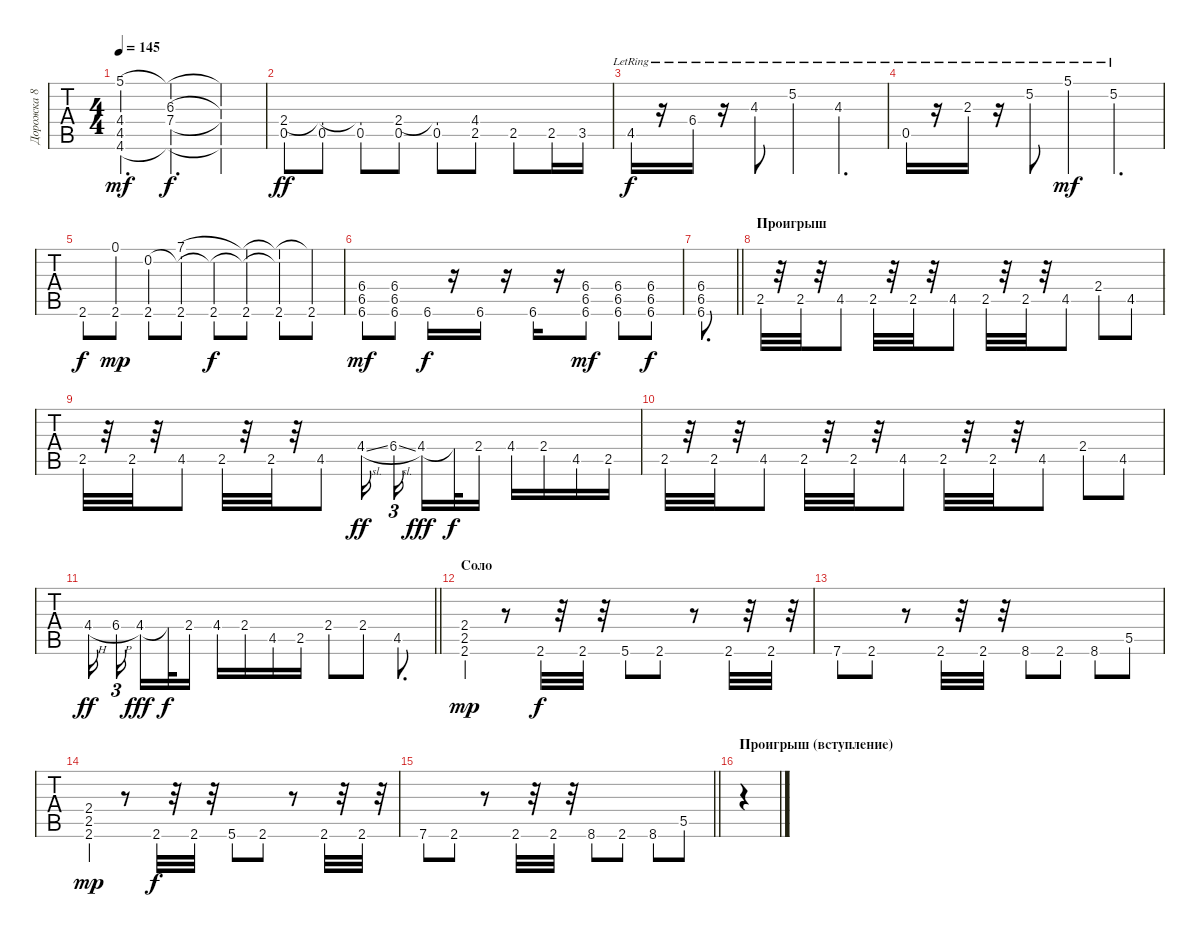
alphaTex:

\track ("Дорожка 8" "Дорожка 8") {instrument distortionguitar}
\staff {tabs}
\tuning (D4 A3 F3 C3 G2 C2) {hide}
\ts (4 4)
\tempo 145
\clef g2
\ks c
(5.1 4.4 4.5 4.6).4{d dy mf} (5.1{t} 6.3 7.4 4.6{t}).4{d dy f} (5.1{t} 6.3{t} 7.4{t} 4.6{t}).4 |
(2.4 0.5).8{dy ff} (2.4{t} 0.5).8 (2.4{t} 0.5).8 (2.4 0.5).8 (2.4{t} 0.5).8 (4.4 2.5).8 2.5.8 2.5.16 3.5.16 |
4.5{lr}.16{dy f} r.16 6.4{lr}.16 r.16 4.3{lr}.8 5.2{lr}.4 4.3{lr}.4{d} |
0.5{lr}.16 r.16 2.3{lr}.16 r.16 5.2{lr}.8 5.1{lr}.4{dy mf} 5.2{lr}.4{d} |
2.6.8{dy f} (0.1 2.6).8{dy mp} (0.2 2.6).8 (7.1 0.2{t} 2.6).8 (0.2{t} 2.6).8{dy f} (7.1{t} 0.2{t} 2.6).8 (7.1{t} 0.2{t} 2.6).8 (7.1{t} 2.6).8 |
(6.4 6.5 6.6).8{dy mf} (6.4 6.5 6.6).8 6.6.16{dy f} r.16 6.6.16 r.16 6.6.16 r.16 (6.4 6.5 6.6).8{dy mf} (6.4 6.5 6.6).8 (6.4 6.5 6.6).8{dy f} |
\barLineRight lightlight
(6.4 6.5 6.6).8{d} |
\section ("" "Проигрыш")
2.5.32 r.32 2.5.32 r.32 4.5.8 2.5.32 r.32 2.5.32 r.32 4.5.8 2.5.32 r.32 2.5.32 r.32 4.5.8 2.4.8 4.5.8 |
2.5.32 r.32 2.5.32 r.32 4.5.8 2.5.32 r.32 2.5.32 r.32 4.5.8 4.4{sl}.16{dy ff beam splitsecondary} 6.4{sl}.16{tu (3 2) beam splitsecondary} 4.4.16{dy fff} 4.4{t}.32{dy f} 2.4.16 4.4.16 2.4.16 4.5.16 2.5.16 |
2.5.32 r.32 2.5.32 r.32 4.5.8 2.5.32 r.32 2.5.32 r.32 4.5.8 2.5.32 r.32 2.5.32 r.32 4.5.8 2.4.8 4.5.8 |
\barLineRight lightlight
4.4{h}.16{dy ff beam splitsecondary} 6.4{h}.16{tu (3 2) beam splitsecondary} 4.4.16{dy fff} 4.4{t}.32{dy f} 2.4.16 4.4.16 2.4.16 4.5.16 2.5.16 2.4.8 2.4.8 4.5.8{d} |
\section ("" "Соло")
(2.4 2.5 2.6).4{dy mp balance 8} r.8 2.6.32{dy f} r.32 2.6.32 r.32 5.6.8 2.6.8 r.8 2.6.32 r.32 2.6.32 r.32 |
7.6.8 2.6.8 r.8 2.6.32 r.32 2.6.32 r.32 8.6.8 2.6.8 8.6.8 5.5.8 |
(2.4 2.5 2.6).4{dy mp} r.8 2.6.32{dy f} r.32 2.6.32 r.32 5.6.8 2.6.8 r.8 2.6.32 r.32 2.6.32 r.32 |
\barLineRight lightlight
7.6.8 2.6.8 r.8 2.6.32 r.32 2.6.32 r.32 8.6.8 2.6.8 8.6.8 5.5.8 |
\section ("" "Проигрыш (вступление)")
